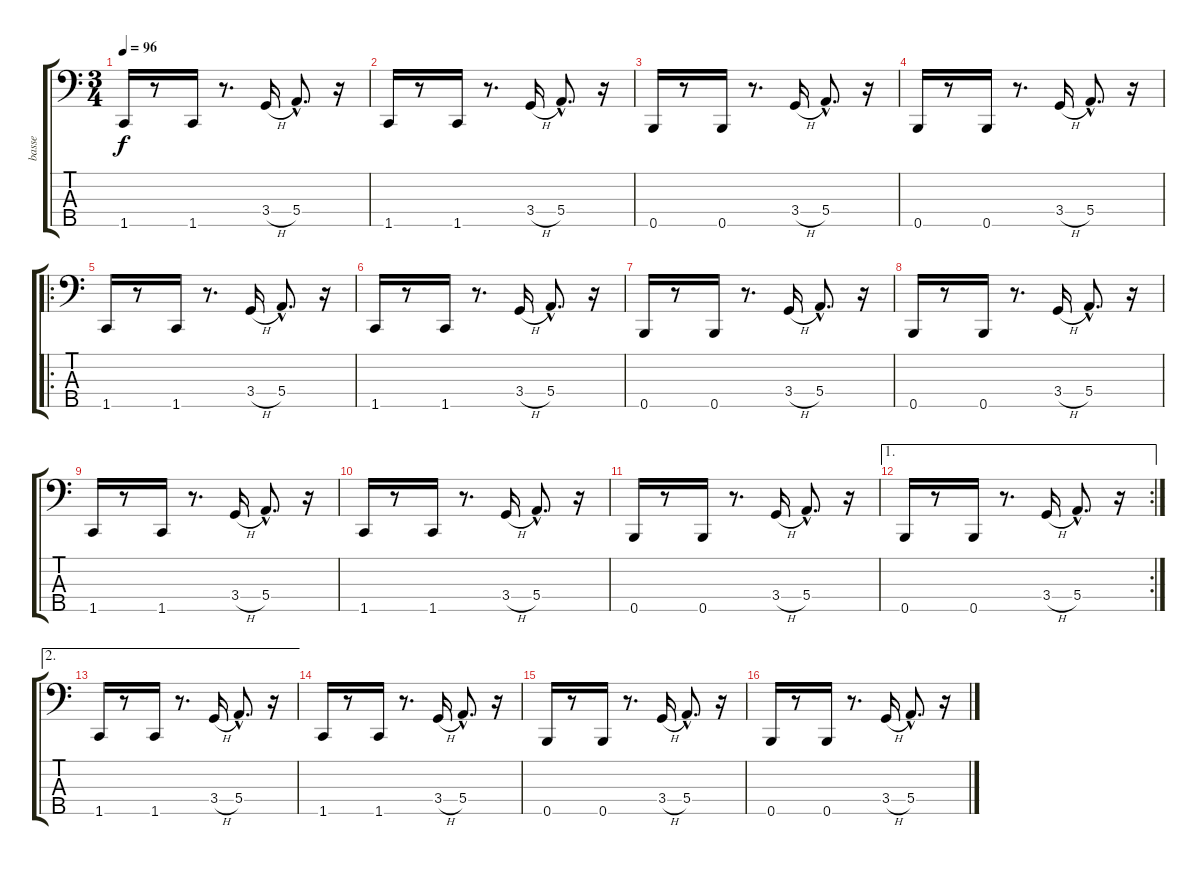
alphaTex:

\track ("basse" "basse") {instrument electricbasspick}
\staff {score tabs}
\tuning (G2 D2 A1 E1 B0) {hide}
\ts (3 4)
\tempo 96
\clef f4
\ks c
1.5.16{dy f} r.8 1.5.16 r.8{d} 3.4{h}.16 5.4{hac}.8{d} r.16 |
1.5.16 r.8 1.5.16 r.8{d} 3.4{h}.16 5.4{hac}.8{d} r.16 |
0.5.16 r.8 0.5.16 r.8{d} 3.4{h}.16 5.4{hac}.8{d} r.16 |
0.5.16 r.8 0.5.16 r.8{d} 3.4{h}.16 5.4{hac}.8{d} r.16 |
\ro
1.5.16 r.8 1.5.16 r.8{d} 3.4{h}.16 5.4{hac}.8{d} r.16 |
1.5.16 r.8 1.5.16 r.8{d} 3.4{h}.16 5.4{hac}.8{d} r.16 |
0.5.16 r.8 0.5.16 r.8{d} 3.4{h}.16 5.4{hac}.8{d} r.16 |
0.5.16 r.8 0.5.16 r.8{d} 3.4{h}.16 5.4{hac}.8{d} r.16 |
1.5.16 r.8 1.5.16 r.8{d} 3.4{h}.16 5.4{hac}.8{d} r.16 |
1.5.16 r.8 1.5.16 r.8{d} 3.4{h}.16 5.4{hac}.8{d} r.16 |
0.5.16 r.8 0.5.16 r.8{d} 3.4{h}.16 5.4{hac}.8{d} r.16 |
\ae 1
\rc 2
0.5.16 r.8 0.5.16 r.8{d} 3.4{h}.16 5.4{hac}.8{d} r.16 |
\ae 2
1.5.16 r.8 1.5.16 r.8{d} 3.4{h}.16 5.4{hac}.8{d} r.16 |
1.5.16 r.8 1.5.16 r.8{d} 3.4{h}.16 5.4{hac}.8{d} r.16 |
0.5.16 r.8 0.5.16 r.8{d} 3.4{h}.16 5.4{hac}.8{d} r.16 |
0.5.16 r.8 0.5.16 r.8{d} 3.4{h}.16 5.4{hac}.8{d} r.16
